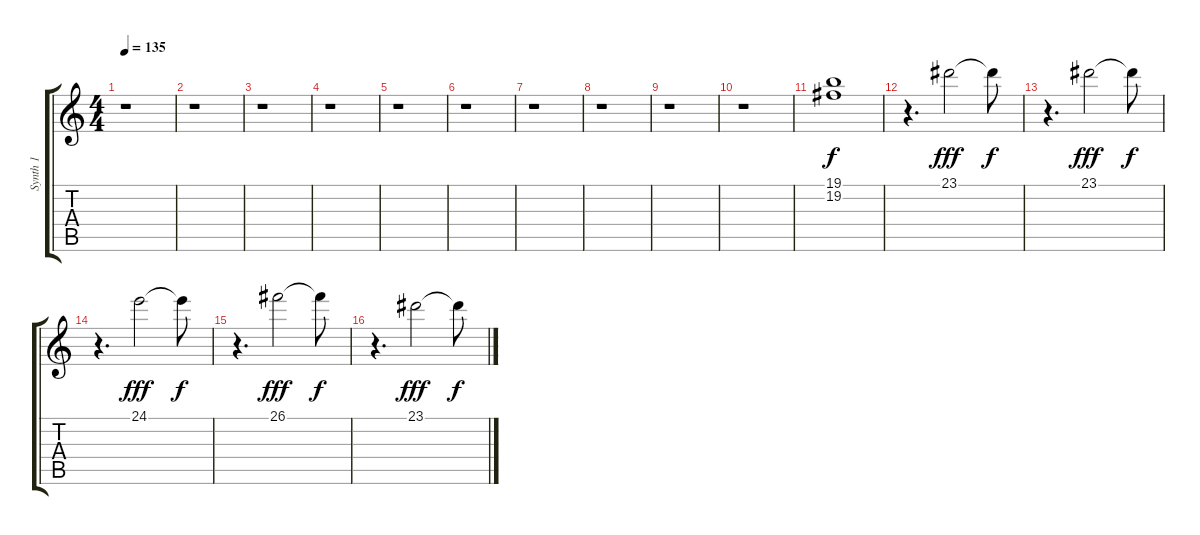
\track ("Synth 1" "Synth 1") {instrument pad8sweep}
\staff {score tabs}
\tuning (E4 B3 G3 D3 A2 E2) {hide}
\ts (4 4)
\tempo 135
\clef g2
\ks c
r.1{dy fff} |
r.1 |
r.1 |
r.1 |
r.1 |
r.1 |
r.1 |
r.1 |
r.1 |
r.1 |
(19.1 19.2).1{dy f} |
r.4{d} 23.1.2{dy fff} 23.1{t}.8{dy f} |
r.4{d} 23.1.2{dy fff} 23.1{t}.8{dy f} |
r.4{d} 24.1.2{dy fff} 24.1{t}.8{dy f} |
r.4{d} 26.1.2{dy fff} 26.1{t}.8{dy f} |
r.4{d} 23.1.2{dy fff} 23.1{t}.8{dy f}
